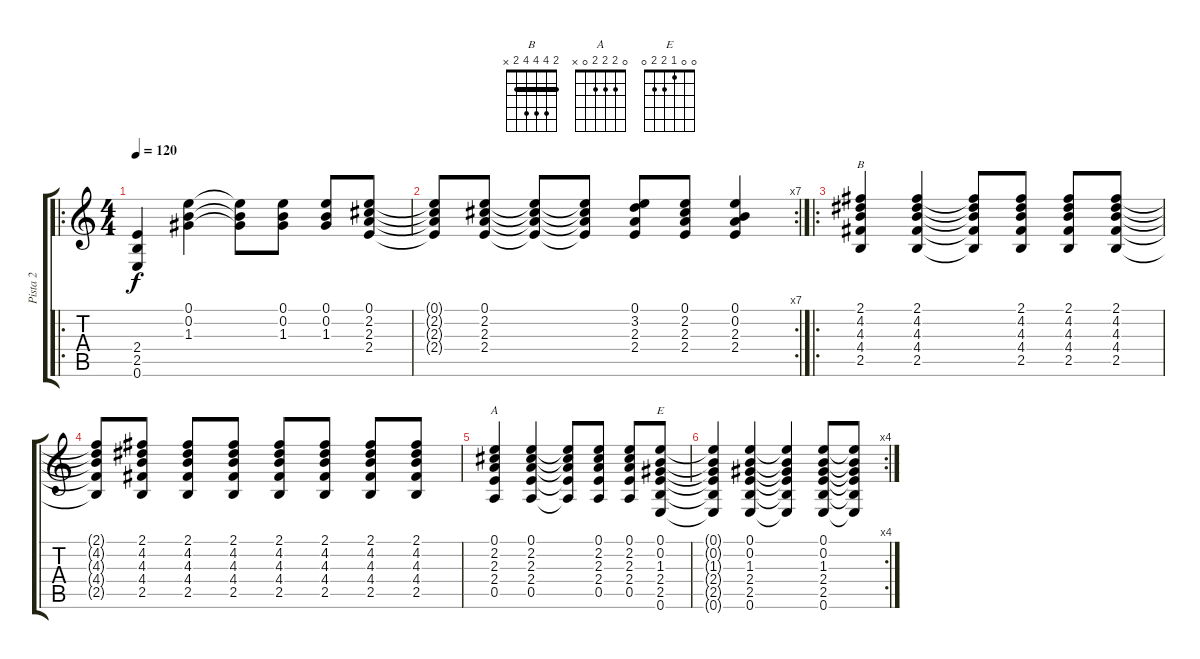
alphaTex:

\track ("Pista 2" "Pista 2") {instrument distortionguitar}
\staff {score tabs}
\tuning (E4 B3 G3 D3 A2 E2) {hide}
\chord ("B" 2 4 4 4 2 x) {barre 2}
\chord ("A" 0 2 2 2 0 x)
\chord ("E" 0 0 1 2 2 0)
\ro
\ts (4 4)
\tempo 120
\clef g2
\ks c
(2.4 2.5 0.6).4{dy f instrument distortionguitar} (0.1 0.2 1.3).4 (0.1{t} 0.2{t} 1.3{t}).8 (0.1 0.2 1.3).8 (0.1 0.2 1.3).8 (0.1 2.2 2.3 2.4).8 |
\rc 7
(0.1{t} 2.2{t} 2.3{t} 2.4{t}).8 (0.1 2.2 2.3 2.4).8 (0.1{t} 2.2{t} 2.3{t} 2.4{t}).8 (0.1{t} 2.2{t} 2.3{t} 2.4{t}).8 (0.1 3.2 2.3 2.4).8 (0.1 2.2 2.3 2.4).8 (0.1 0.2 2.3 2.4).4 |
\ro
(2.1 4.2 4.3 4.4 2.5).4{ch "B"} (2.1 4.2 4.3 4.4 2.5).4 (2.1{t} 4.2{t} 4.3{t} 4.4{t} 2.5{t}).8 (2.1 4.2 4.3 4.4 2.5).8 (2.1 4.2 4.3 4.4 2.5).8 (2.1 4.2 4.3 4.4 2.5).8 |
(2.1{t} 4.2{t} 4.3{t} 4.4{t} 2.5{t}).8 (2.1 4.2 4.3 4.4 2.5).8 (2.1 4.2 4.3 4.4 2.5).8 (2.1 4.2 4.3 4.4 2.5).8 (2.1 4.2 4.3 4.4 2.5).8 (2.1 4.2 4.3 4.4 2.5).8 (2.1 4.2 4.3 4.4 2.5).8 (2.1 4.2 4.3 4.4 2.5).8 |
(0.1 2.2 2.3 2.4 0.5).4{ch "A"} (0.1 2.2 2.3 2.4 0.5).4 (0.1{t} 2.2{t} 2.3{t} 2.4{t} 0.5{t}).8 (0.1 2.2 2.3 2.4 0.5).8 (0.1 2.2 2.3 2.4 0.5).8 (0.1 0.2 1.3 2.4 2.5 0.6).8{ch "E"} |
\rc 4
(0.1{t} 0.2{t} 1.3{t} 2.4{t} 2.5{t} 0.6{t}).4 (0.1 0.2 1.3 2.4 2.5 0.6).4 (0.1{t} 0.2{t} 1.3{t} 2.4{t} 2.5{t} 0.6{t}).4 (0.1 0.2 1.3 2.4 2.5 0.6).8 (0.1{t} 0.2{t} 1.3{t} 2.4{t} 2.5{t} 0.6{t}).8
